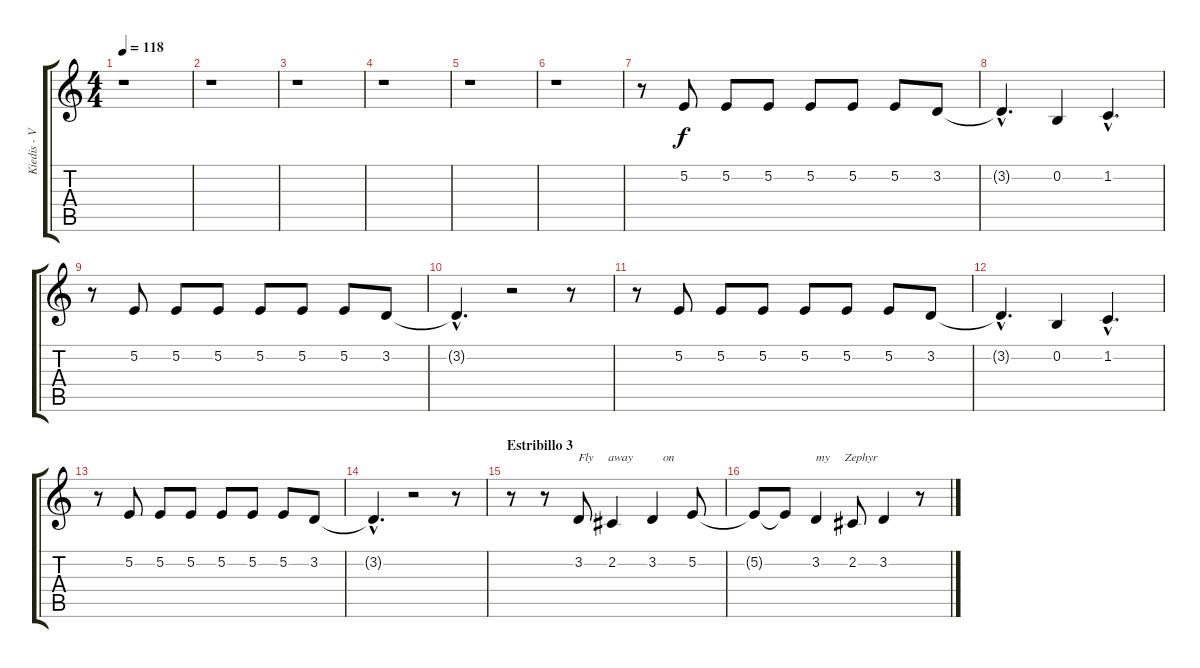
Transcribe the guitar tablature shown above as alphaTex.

\track ("Kiedis - Voice" "Kiedis - V") {instrument bassoon}
\staff {score tabs}
\tuning (E4 B3 G3 D3 A2 E2) {hide}
\ts (4 4)
\tempo 118
\clef g2
\ks c
r.1{dy f} |
r.1 |
r.1 |
r.1 |
r.1 |
r.1 |
r.8 5.2.8 5.2.8 5.2.8 5.2.8 5.2.8 5.2.8 3.2.8 |
3.2{hac t}.4{d} 0.2.4 1.2{hac}.4{d} |
r.8 5.2.8 5.2.8 5.2.8 5.2.8 5.2.8 5.2.8 3.2.8 |
3.2{hac t}.4{d} r.2 r.8 |
r.8 5.2.8 5.2.8 5.2.8 5.2.8 5.2.8 5.2.8 3.2.8 |
3.2{hac t}.4{d} 0.2.4 1.2{hac}.4{d} |
r.8 5.2.8 5.2.8 5.2.8 5.2.8 5.2.8 5.2.8 3.2.8 |
3.2{hac t}.4{d} r.2 r.8 |
\section ("" "Estribillo 3")
r.8 r.8 3.2.8{txt "Fly     away          on"} 2.2.4 3.2.4 5.2.8 |
5.2{t}.8 5.2{t}.8 3.2.4{txt "my     Zephyr"} 2.2.8 3.2.4 r.8
